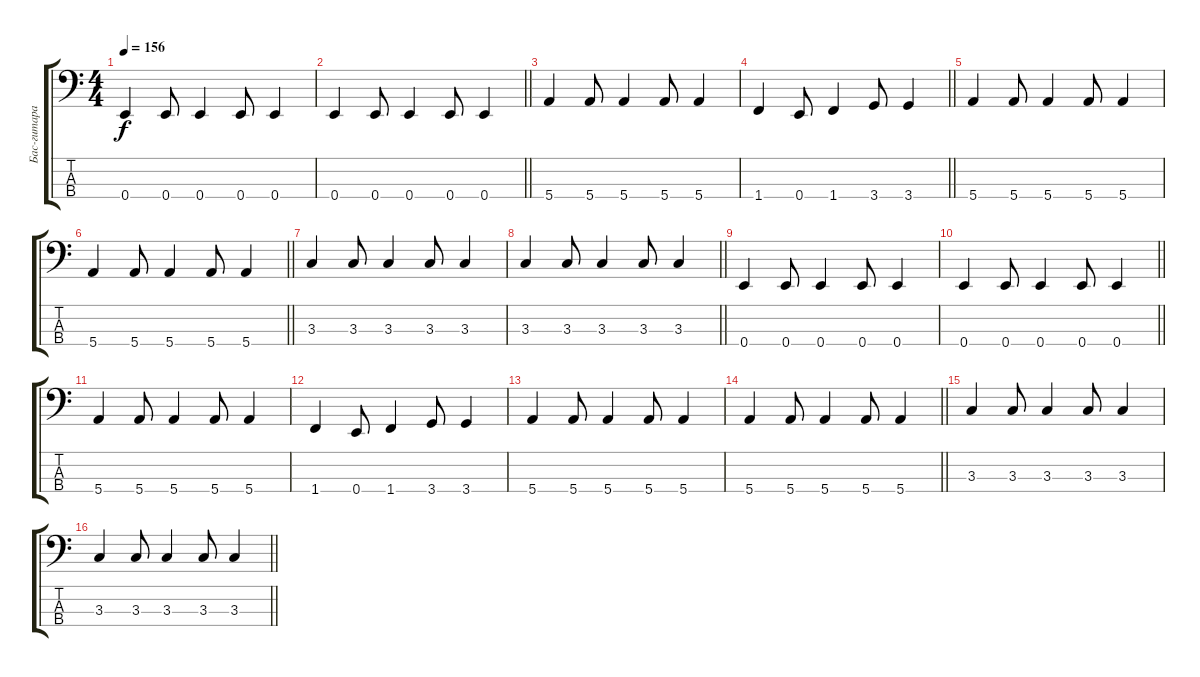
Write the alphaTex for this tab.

\track ("Бас-гитара" "Бас-гитара") {instrument electricbassfinger}
\staff {score tabs}
\tuning (G2 D2 A1 E1) {hide}
\ts (4 4)
\tempo 156
\clef f4
\ks c
0.4.4{dy f} 0.4.8 0.4.4 0.4.8 0.4.4 |
\barLineRight lightlight
0.4.4 0.4.8 0.4.4 0.4.8 0.4.4 |
5.4.4 5.4.8 5.4.4 5.4.8 5.4.4 |
\barLineRight lightlight
1.4.4 0.4.8 1.4.4 3.4.8 3.4.4 |
5.4.4 5.4.8 5.4.4 5.4.8 5.4.4 |
\barLineRight lightlight
5.4.4 5.4.8 5.4.4 5.4.8 5.4.4 |
3.3.4 3.3.8 3.3.4 3.3.8 3.3.4 |
\barLineRight lightlight
3.3.4 3.3.8 3.3.4 3.3.8 3.3.4 |
0.4.4 0.4.8 0.4.4 0.4.8 0.4.4 |
\barLineRight lightlight
0.4.4 0.4.8 0.4.4 0.4.8 0.4.4 |
5.4.4 5.4.8 5.4.4 5.4.8 5.4.4 |
1.4.4 0.4.8 1.4.4 3.4.8 3.4.4 |
5.4.4 5.4.8 5.4.4 5.4.8 5.4.4 |
\barLineRight lightlight
5.4.4 5.4.8 5.4.4 5.4.8 5.4.4 |
3.3.4 3.3.8 3.3.4 3.3.8 3.3.4 |
\barLineRight lightlight
3.3.4 3.3.8 3.3.4 3.3.8 3.3.4
